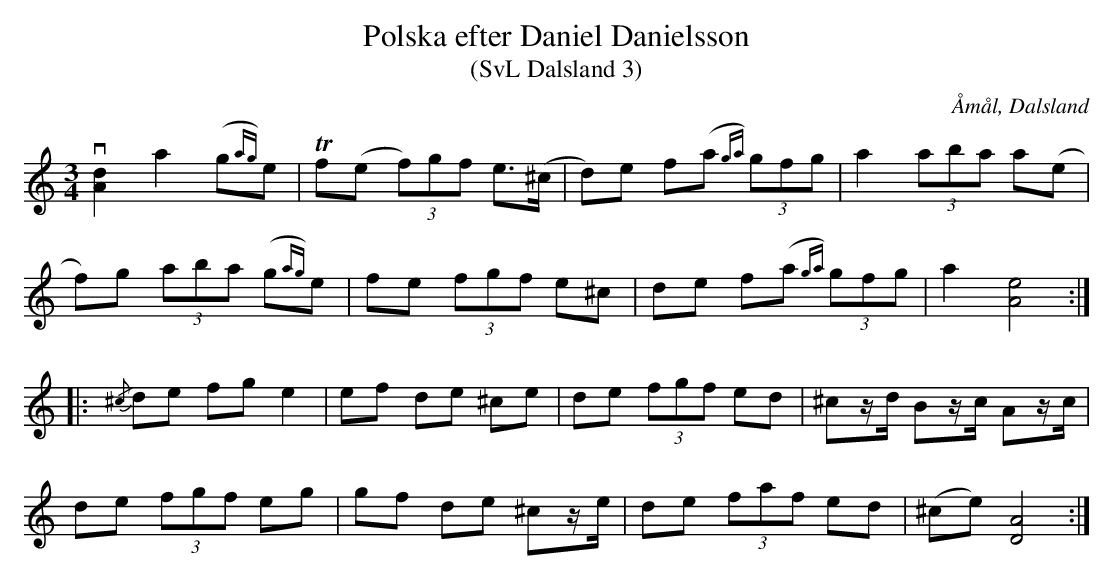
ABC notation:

X:1
T:Polska efter Daniel Danielsson
T:(SvL Dalsland 3)
O:Åmål, Dalsland
M:3/4
L:1/8
K:Am
v[Ad]2 a2 (g{ag)})e|Tf(e (3f)gf e>(^c|d)e f(a{ga)}) (3gfg|a2 (3aba a(e|
f)g (3aba (g{ag})e|fe (3fgf e^c|de f(a{ga}) (3gfg|a2 [Ae]4:|
|:{/^c}de fg e2|ef de ^ce|de (3fgf ed|^cz/d/ Bz/c/ Az/c/|
de (3fgf eg|gf de ^cz/e/|de (3faf ed|(^ce) [AD]4:|
